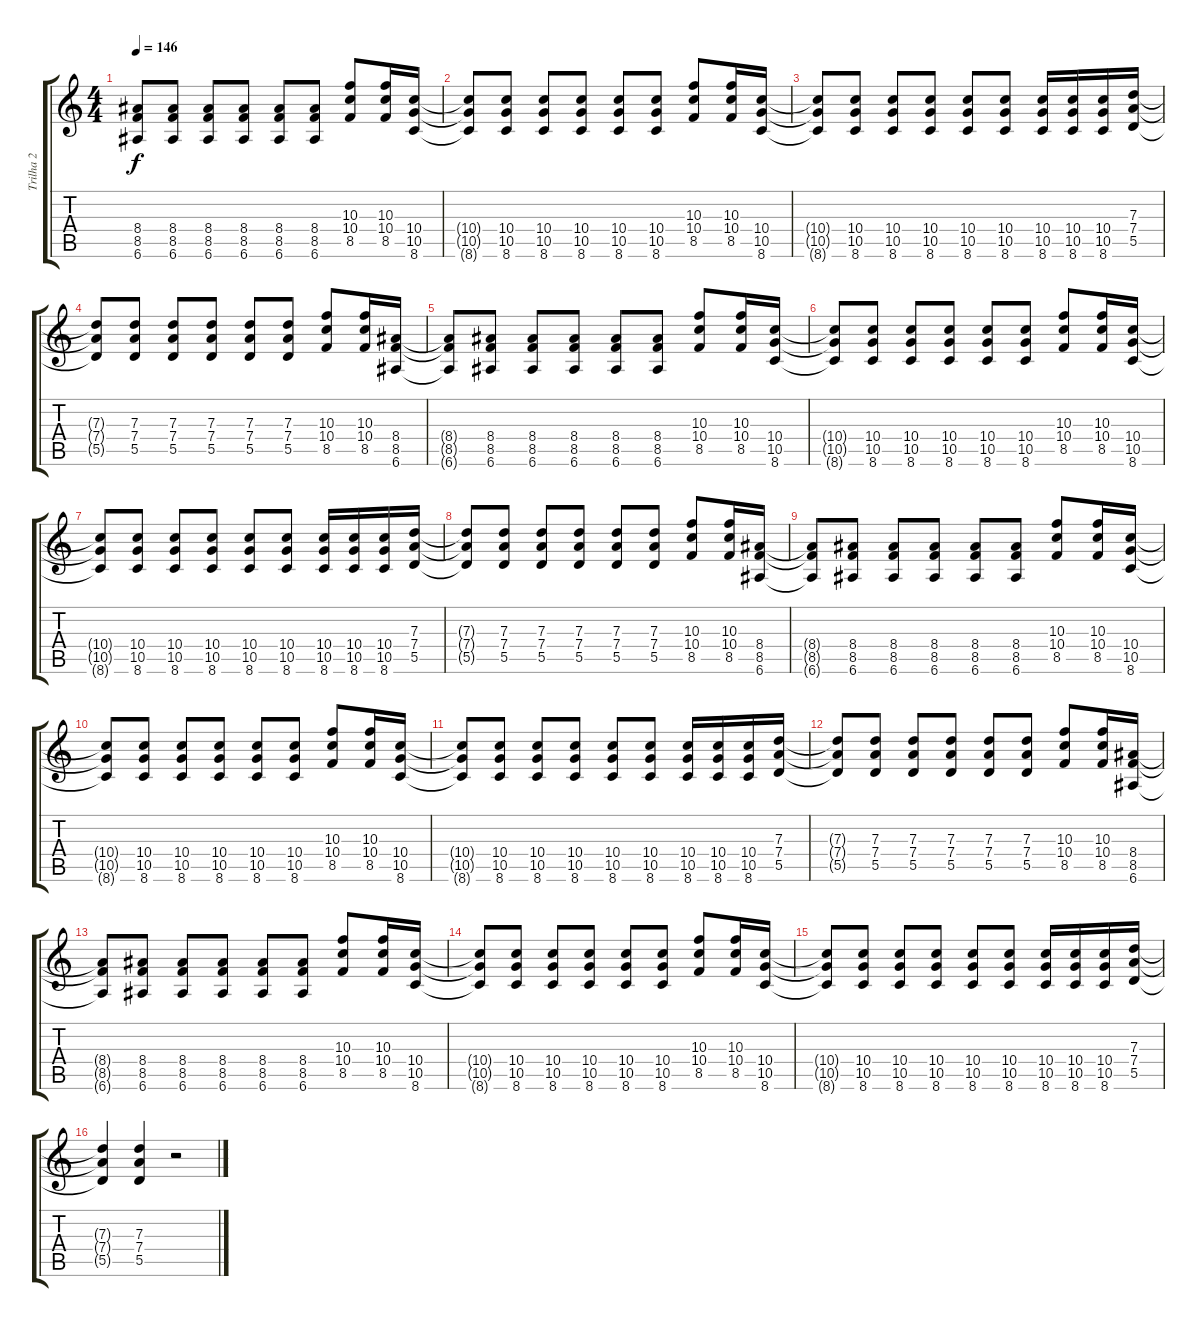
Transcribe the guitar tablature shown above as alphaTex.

\track ("Trilha 2" "Trilha 2") {instrument distortionguitar}
\staff {score tabs}
\tuning (E4 B3 G3 D3 A2 E2) {hide}
\ts (4 4)
\tempo 146
\clef g2
\ks c
(8.4{t} 8.5{t} 6.6{t}).8{dy f} (8.4 8.5 6.6).8 (8.4 8.5 6.6).8 (8.4 8.5 6.6).8 (8.4 8.5 6.6).8 (8.4 8.5 6.6).8 (10.3 10.4 8.5).8 (10.3 10.4 8.5).16 (10.4 10.5 8.6).16 |
(10.4{t} 10.5{t} 8.6{t}).8 (10.4 10.5 8.6).8 (10.4 10.5 8.6).8 (10.4 10.5 8.6).8 (10.4 10.5 8.6).8 (10.4 10.5 8.6).8 (10.3 10.4 8.5).8 (10.3 10.4 8.5).16 (10.4 10.5 8.6).16 |
(10.4{t} 10.5{t} 8.6{t}).8 (10.4 10.5 8.6).8 (10.4 10.5 8.6).8 (10.4 10.5 8.6).8 (10.4 10.5 8.6).8 (10.4 10.5 8.6).8 (10.4 10.5 8.6).16 (10.4 10.5 8.6).16 (10.4 10.5 8.6).16 (7.3 7.4 5.5).16 |
(7.3{t} 7.4{t} 5.5{t}).8 (7.3 7.4 5.5).8 (7.3 7.4 5.5).8 (7.3 7.4 5.5).8 (7.3 7.4 5.5).8 (7.3 7.4 5.5).8 (10.3 10.4 8.5).8 (10.3 10.4 8.5).16 (8.4 8.5 6.6).16 |
(8.4{t} 8.5{t} 6.6{t}).8 (8.4 8.5 6.6).8 (8.4 8.5 6.6).8 (8.4 8.5 6.6).8 (8.4 8.5 6.6).8 (8.4 8.5 6.6).8 (10.3 10.4 8.5).8 (10.3 10.4 8.5).16 (10.4 10.5 8.6).16 |
(10.4{t} 10.5{t} 8.6{t}).8 (10.4 10.5 8.6).8 (10.4 10.5 8.6).8 (10.4 10.5 8.6).8 (10.4 10.5 8.6).8 (10.4 10.5 8.6).8 (10.3 10.4 8.5).8 (10.3 10.4 8.5).16 (10.4 10.5 8.6).16 |
(10.4{t} 10.5{t} 8.6{t}).8 (10.4 10.5 8.6).8 (10.4 10.5 8.6).8 (10.4 10.5 8.6).8 (10.4 10.5 8.6).8 (10.4 10.5 8.6).8 (10.4 10.5 8.6).16 (10.4 10.5 8.6).16 (10.4 10.5 8.6).16 (7.3 7.4 5.5).16 |
(7.3{t} 7.4{t} 5.5{t}).8 (7.3 7.4 5.5).8 (7.3 7.4 5.5).8 (7.3 7.4 5.5).8 (7.3 7.4 5.5).8 (7.3 7.4 5.5).8 (10.3 10.4 8.5).8 (10.3 10.4 8.5).16 (8.4 8.5 6.6).16 |
(8.4{t} 8.5{t} 6.6{t}).8 (8.4 8.5 6.6).8 (8.4 8.5 6.6).8 (8.4 8.5 6.6).8 (8.4 8.5 6.6).8 (8.4 8.5 6.6).8 (10.3 10.4 8.5).8 (10.3 10.4 8.5).16 (10.4 10.5 8.6).16 |
(10.4{t} 10.5{t} 8.6{t}).8 (10.4 10.5 8.6).8 (10.4 10.5 8.6).8 (10.4 10.5 8.6).8 (10.4 10.5 8.6).8 (10.4 10.5 8.6).8 (10.3 10.4 8.5).8 (10.3 10.4 8.5).16 (10.4 10.5 8.6).16 |
(10.4{t} 10.5{t} 8.6{t}).8 (10.4 10.5 8.6).8 (10.4 10.5 8.6).8 (10.4 10.5 8.6).8 (10.4 10.5 8.6).8 (10.4 10.5 8.6).8 (10.4 10.5 8.6).16 (10.4 10.5 8.6).16 (10.4 10.5 8.6).16 (7.3 7.4 5.5).16 |
(7.3{t} 7.4{t} 5.5{t}).8 (7.3 7.4 5.5).8 (7.3 7.4 5.5).8 (7.3 7.4 5.5).8 (7.3 7.4 5.5).8 (7.3 7.4 5.5).8 (10.3 10.4 8.5).8 (10.3 10.4 8.5).16 (8.4 8.5 6.6).16 |
(8.4{t} 8.5{t} 6.6{t}).8 (8.4 8.5 6.6).8 (8.4 8.5 6.6).8 (8.4 8.5 6.6).8 (8.4 8.5 6.6).8 (8.4 8.5 6.6).8 (10.3 10.4 8.5).8 (10.3 10.4 8.5).16 (10.4 10.5 8.6).16 |
(10.4{t} 10.5{t} 8.6{t}).8 (10.4 10.5 8.6).8 (10.4 10.5 8.6).8 (10.4 10.5 8.6).8 (10.4 10.5 8.6).8 (10.4 10.5 8.6).8 (10.3 10.4 8.5).8 (10.3 10.4 8.5).16 (10.4 10.5 8.6).16 |
(10.4{t} 10.5{t} 8.6{t}).8 (10.4 10.5 8.6).8 (10.4 10.5 8.6).8 (10.4 10.5 8.6).8 (10.4 10.5 8.6).8 (10.4 10.5 8.6).8 (10.4 10.5 8.6).16 (10.4 10.5 8.6).16 (10.4 10.5 8.6).16 (7.3 7.4 5.5).16 |
(7.3{t} 7.4{t} 5.5{t}).4 (7.3 7.4 5.5).4 r.2
